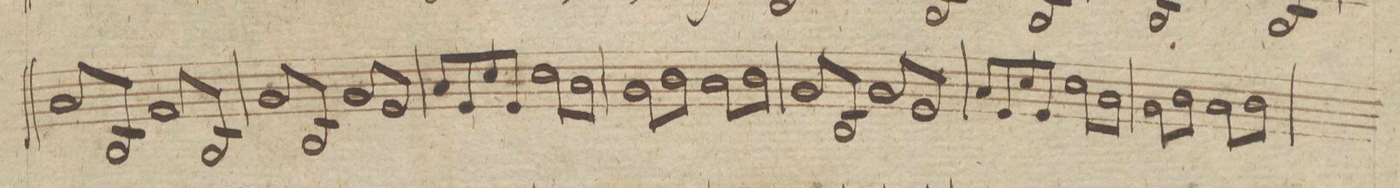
**kern	**dynam
*I"Violino 2do	*
*clefG2	*
*k[f#c#g#d#]	*
*met(c|)	*
*M2/2	*
8a/L	.
8B/	.
8a/	.
8B/J	.
8f#/L	.
8B/	.
8f#/	.
8B/J	.
=97	=97
8g#/L	.
8B/	.
8g#/	.
8B/J	.
8g#/L	.
8e/	.
8g#/	.
8e/J	.
*Xtremolo	*
=98	=98
8a/L	.
8e/	.
8cc#/	.
8e/J	.
*tremolo	*
8cc#\L	.
8a\	.
8cc#\	.
8a\J	.
=99	=99
8g#\L	.
8b\	.
8g#\	.
8b\J	.
8a\L	.
8b\	.
8a\	.
8b\J	.
=100	=100
8g#/L	.
8B/	.
8g#/	.
8B/J	.
8g#/L	.
8e/	.
8g#/	.
8e/J	.
*Xtremolo	*
=101	=101
8a/L	.
8e/	.
8cc#/	.
8e/J	.
*tremolo	*
8cc#\L	.
8a\	.
8cc#\	.
8a\J	.
=102	=102
8g#\L	.
8b\	.
8g#\	.
8b\J	.
8a\L	.
8b\	.
8a\	.
8b\J	.
=103	=103
*-	*-
